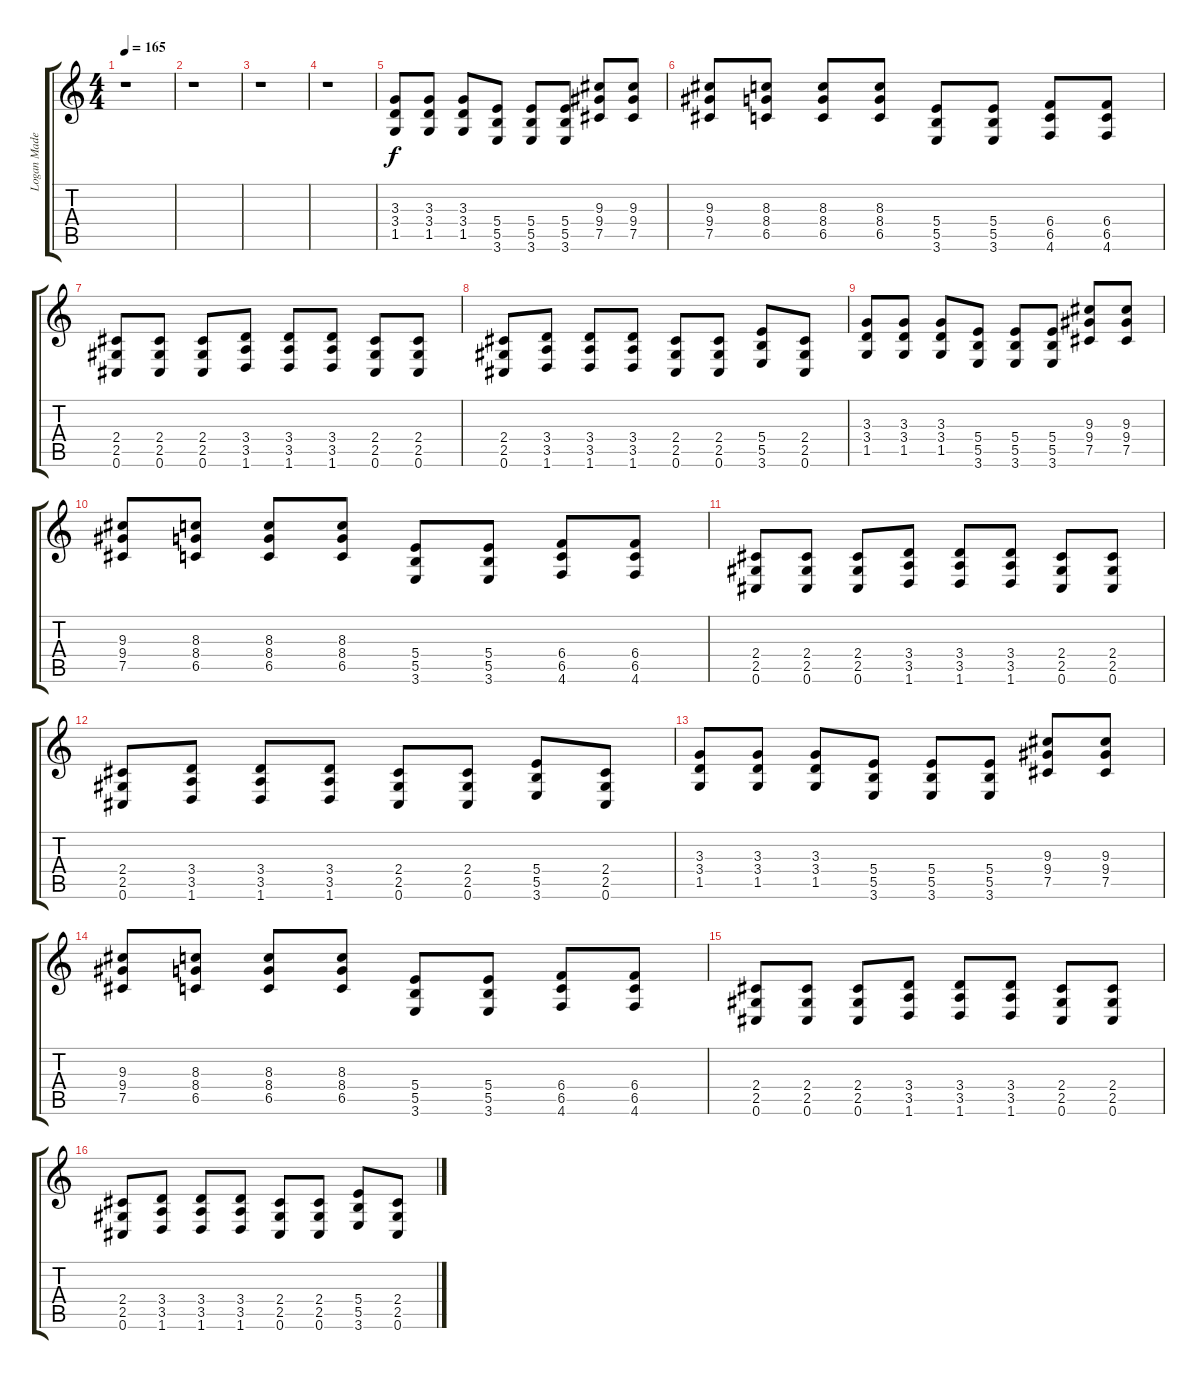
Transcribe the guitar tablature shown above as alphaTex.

\track ("Logan Mader" "Logan Made") {instrument distortionguitar}
\staff {score tabs}
\tuning (Db4 Ab3 E3 B2 Gb2 Db2) {hide}
\ts (4 4)
\tempo 165
\clef g2
\ks c
r.1{dy f instrument distortionguitar} |
r.1 |
r.1 |
r.1 |
(3.3 3.4 1.5).8 (3.3 3.4 1.5).8 (3.3 3.4 1.5).8 (5.4 5.5 3.6).8 (5.4 5.5 3.6).8 (5.4 5.5 3.6).8 (9.3 9.4 7.5).8 (9.3 9.4 7.5).8 |
(9.3 9.4 7.5).8 (8.3 8.4 6.5).8 (8.3 8.4 6.5).8 (8.3 8.4 6.5).8 (5.4 5.5 3.6).8 (5.4 5.5 3.6).8 (6.4 6.5 4.6).8 (6.4 6.5 4.6).8 |
(2.4 2.5 0.6).8 (2.4 2.5 0.6).8 (2.4 2.5 0.6).8 (3.4 3.5 1.6).8 (3.4 3.5 1.6).8 (3.4 3.5 1.6).8 (2.4 2.5 0.6).8 (2.4 2.5 0.6).8 |
(2.4 2.5 0.6).8 (3.4 3.5 1.6).8 (3.4 3.5 1.6).8 (3.4 3.5 1.6).8 (2.4 2.5 0.6).8 (2.4 2.5 0.6).8 (5.4 5.5 3.6).8 (2.4 2.5 0.6).8 |
(3.3 3.4 1.5).8 (3.3 3.4 1.5).8 (3.3 3.4 1.5).8 (5.4 5.5 3.6).8 (5.4 5.5 3.6).8 (5.4 5.5 3.6).8 (9.3 9.4 7.5).8 (9.3 9.4 7.5).8 |
(9.3 9.4 7.5).8 (8.3 8.4 6.5).8 (8.3 8.4 6.5).8 (8.3 8.4 6.5).8 (5.4 5.5 3.6).8 (5.4 5.5 3.6).8 (6.4 6.5 4.6).8 (6.4 6.5 4.6).8 |
(2.4 2.5 0.6).8 (2.4 2.5 0.6).8 (2.4 2.5 0.6).8 (3.4 3.5 1.6).8 (3.4 3.5 1.6).8 (3.4 3.5 1.6).8 (2.4 2.5 0.6).8 (2.4 2.5 0.6).8 |
(2.4 2.5 0.6).8 (3.4 3.5 1.6).8 (3.4 3.5 1.6).8 (3.4 3.5 1.6).8 (2.4 2.5 0.6).8 (2.4 2.5 0.6).8 (5.4 5.5 3.6).8 (2.4 2.5 0.6).8 |
(3.3 3.4 1.5).8 (3.3 3.4 1.5).8 (3.3 3.4 1.5).8 (5.4 5.5 3.6).8 (5.4 5.5 3.6).8 (5.4 5.5 3.6).8 (9.3 9.4 7.5).8 (9.3 9.4 7.5).8 |
(9.3 9.4 7.5).8 (8.3 8.4 6.5).8 (8.3 8.4 6.5).8 (8.3 8.4 6.5).8 (5.4 5.5 3.6).8 (5.4 5.5 3.6).8 (6.4 6.5 4.6).8 (6.4 6.5 4.6).8 |
(2.4 2.5 0.6).8 (2.4 2.5 0.6).8 (2.4 2.5 0.6).8 (3.4 3.5 1.6).8 (3.4 3.5 1.6).8 (3.4 3.5 1.6).8 (2.4 2.5 0.6).8 (2.4 2.5 0.6).8 |
(2.4 2.5 0.6).8 (3.4 3.5 1.6).8 (3.4 3.5 1.6).8 (3.4 3.5 1.6).8 (2.4 2.5 0.6).8 (2.4 2.5 0.6).8 (5.4 5.5 3.6).8 (2.4 2.5 0.6).8
